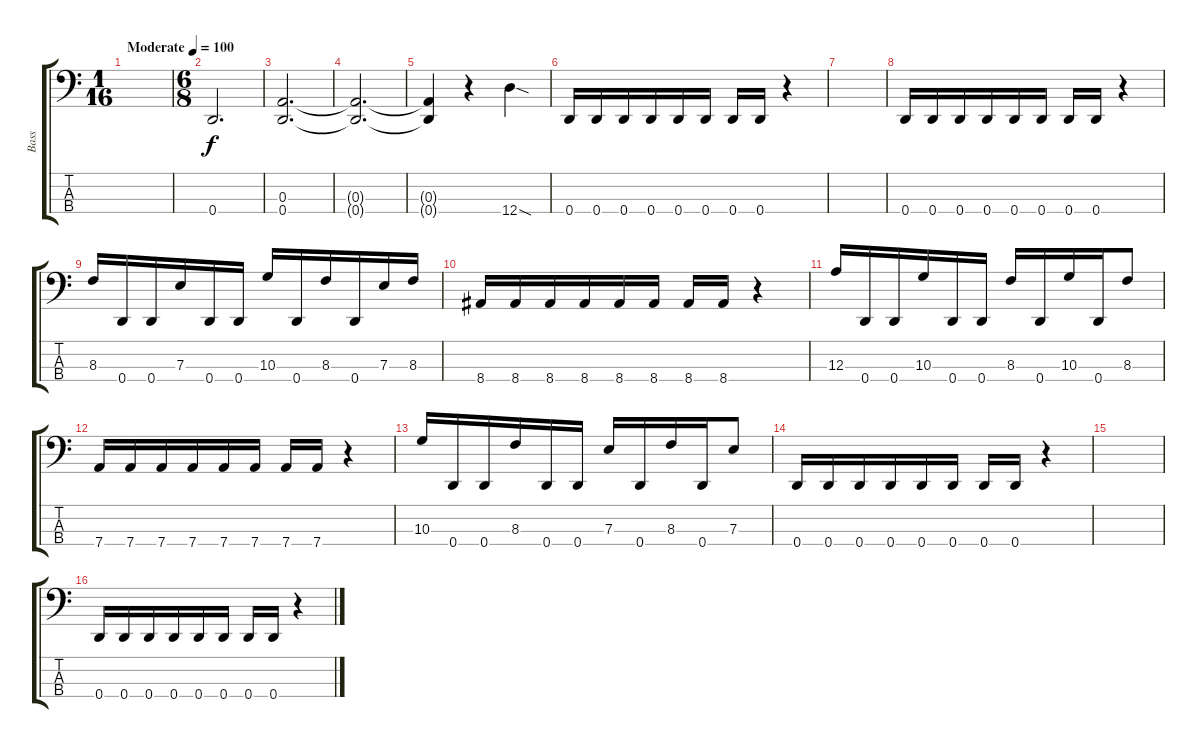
\track ("Bass" "Bass") {instrument electricbasspick}
\staff {score tabs}
\tuning (G2 D2 A1 D1) {hide}
\ts (1 16)
\tempo (100 "Moderate")
\clef f4
\ks c
|
\ts (6 8)
0.4.2{d} |
(0.3 0.4).2{d} |
(0.3{t} 0.4{t}).2{d} |
(0.3{t} 0.4{t}).4 r.4 12.4{sod}.4 |
0.4.16 0.4.16 0.4.16 0.4.16 0.4.16 0.4.16 0.4.16 0.4.16 r.4 |
|
0.4.16 0.4.16 0.4.16 0.4.16 0.4.16 0.4.16 0.4.16 0.4.16 r.4 |
8.3.16 0.4.16 0.4.16 7.3.16 0.4.16 0.4.16 10.3.16 0.4.16 8.3.16 0.4.16 7.3.16 8.3.16 |
8.4.16 8.4.16 8.4.16 8.4.16 8.4.16 8.4.16 8.4.16 8.4.16 r.4 |
12.3.16 0.4.16 0.4.16 10.3.16 0.4.16 0.4.16 8.3.16 0.4.16 10.3.16 0.4.16 8.3.8 |
7.4.16 7.4.16 7.4.16 7.4.16 7.4.16 7.4.16 7.4.16 7.4.16 r.4 |
10.3.16 0.4.16 0.4.16 8.3.16 0.4.16 0.4.16 7.3.16 0.4.16 8.3.16 0.4.16 7.3.8 |
0.4.16 0.4.16 0.4.16 0.4.16 0.4.16 0.4.16 0.4.16 0.4.16 r.4 |
|
0.4.16 0.4.16 0.4.16 0.4.16 0.4.16 0.4.16 0.4.16 0.4.16 r.4
